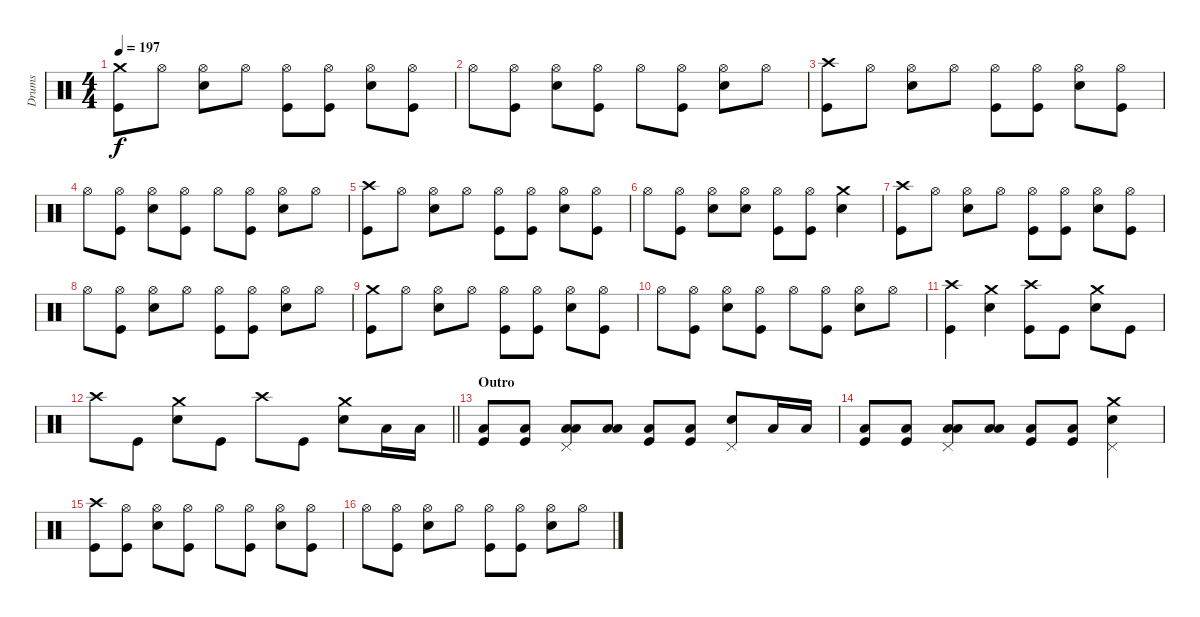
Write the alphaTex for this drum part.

\track ("Drums" "Drums") {instrument percussion}
\staff {score}
\articulation defaults
\ts (4 4)
\tempo 197
\clef neutral
\ks c
("Crash medium (hit)" "Kick (hit)").8{dy f} "Hi-Hat (open)".8 ("Hi-Hat (open)" "Electric Snare (hit)").8 "Hi-Hat (open)".8 ("Hi-Hat (open)" "Kick (hit)").8 ("Hi-Hat (open)" "Kick (hit)").8 ("Hi-Hat (open)" "Electric Snare (hit)").8 ("Hi-Hat (open)" "Kick (hit)").8 |
"Hi-Hat (open)".8 ("Hi-Hat (open)" "Kick (hit)").8 ("Hi-Hat (open)" "Electric Snare (hit)").8 ("Hi-Hat (open)" "Kick (hit)").8 "Hi-Hat (open)".8 ("Hi-Hat (open)" "Kick (hit)").8 ("Hi-Hat (open)" "Electric Snare (hit)").8 "Hi-Hat (open)".8 |
("Crash high (hit)" "Kick (hit)").8 "Hi-Hat (open)".8 ("Hi-Hat (open)" "Electric Snare (hit)").8 "Hi-Hat (open)".8 ("Hi-Hat (open)" "Kick (hit)").8 ("Hi-Hat (open)" "Kick (hit)").8 ("Hi-Hat (open)" "Electric Snare (hit)").8 ("Hi-Hat (open)" "Kick (hit)").8 |
"Hi-Hat (open)".8 ("Hi-Hat (open)" "Kick (hit)").8 ("Hi-Hat (open)" "Electric Snare (hit)").8 ("Hi-Hat (open)" "Kick (hit)").8 "Hi-Hat (open)".8 ("Hi-Hat (open)" "Kick (hit)").8 ("Hi-Hat (open)" "Electric Snare (hit)").8 "Hi-Hat (open)".8 |
("Crash high (hit)" "Kick (hit)").8 "Hi-Hat (open)".8 ("Hi-Hat (open)" "Electric Snare (hit)").8 "Hi-Hat (open)".8 ("Hi-Hat (open)" "Kick (hit)").8 ("Hi-Hat (open)" "Kick (hit)").8 ("Hi-Hat (open)" "Electric Snare (hit)").8 ("Hi-Hat (open)" "Kick (hit)").8 |
"Hi-Hat (open)".8 ("Hi-Hat (open)" "Kick (hit)").8 ("Hi-Hat (open)" "Electric Snare (hit)").8 ("Hi-Hat (open)" "Electric Snare (hit)").8 ("Hi-Hat (open)" "Kick (hit)").8 ("Hi-Hat (open)" "Kick (hit)").8 ("Crash medium (hit)" "Electric Snare (hit)").4 |
("Crash high (hit)" "Kick (hit)").8 "Hi-Hat (open)".8 ("Hi-Hat (open)" "Electric Snare (hit)").8 "Hi-Hat (open)".8 ("Hi-Hat (open)" "Kick (hit)").8 ("Hi-Hat (open)" "Kick (hit)").8 ("Hi-Hat (open)" "Electric Snare (hit)").8 ("Hi-Hat (open)" "Kick (hit)").8 |
"Hi-Hat (open)".8 ("Hi-Hat (open)" "Kick (hit)").8 ("Hi-Hat (open)" "Electric Snare (hit)").8 "Hi-Hat (open)".8 ("Hi-Hat (open)" "Kick (hit)").8 ("Hi-Hat (open)" "Kick (hit)").8 ("Hi-Hat (open)" "Electric Snare (hit)").8 "Hi-Hat (open)".8 |
("Crash medium (hit)" "Kick (hit)").8 "Hi-Hat (open)".8 ("Hi-Hat (open)" "Electric Snare (hit)").8 "Hi-Hat (open)".8 ("Hi-Hat (open)" "Kick (hit)").8 ("Hi-Hat (open)" "Kick (hit)").8 ("Hi-Hat (open)" "Electric Snare (hit)").8 ("Hi-Hat (open)" "Kick (hit)").8 |
"Hi-Hat (open)".8 ("Hi-Hat (open)" "Kick (hit)").8 ("Hi-Hat (open)" "Electric Snare (hit)").8 ("Hi-Hat (open)" "Kick (hit)").8 "Hi-Hat (open)".8 ("Hi-Hat (open)" "Kick (hit)").8 ("Hi-Hat (open)" "Electric Snare (hit)").8 "Hi-Hat (open)".8 |
("Crash high (hit)" "Kick (hit)").4 ("Crash medium (hit)" "Electric Snare (hit)").4 ("Crash high (hit)" "Kick (hit)").8 "Kick (hit)".8 ("Crash medium (hit)" "Electric Snare (hit)").8 "Kick (hit)".8 |
\barLineRight lightlight "Crash high (hit)".8 "Kick (hit)".8
("Crash medium (hit)" "Electric Snare (hit)").8 "Kick (hit)".8 "Crash high (hit)".8 "Kick (hit)".8 ("Crash medium (hit)" "Electric Snare (hit)").8 "Low Floor Tom (hit)".16 "Low Floor Tom (hit)".16 |
\section ("" "Outro")
("Low Floor Tom (hit)" "Kick (hit)").8 ("Low Floor Tom (hit)" "Kick (hit)").8 ("Low Tom (hit)" "Low Floor Tom (hit)" "Pedal Hi-Hat (hit)").8 ("Low Tom (hit)" "Low Floor Tom (hit)").8 ("Low Floor Tom (hit)" "Kick (hit)").8 ("Low Floor Tom (hit)" "Kick (hit)").8 ("Electric Snare (hit)" "Pedal Hi-Hat (hit)").8 "Low Floor Tom (hit)".16 "Low Floor Tom (hit)".16 |
("Low Floor Tom (hit)" "Kick (hit)").8 ("Low Floor Tom (hit)" "Kick (hit)").8 ("Low Tom (hit)" "Low Floor Tom (hit)" "Pedal Hi-Hat (hit)").8 ("Low Tom (hit)" "Low Floor Tom (hit)").8 ("Low Floor Tom (hit)" "Kick (hit)").8 ("Low Floor Tom (hit)" "Kick (hit)").8 ("Crash medium (hit)" "Electric Snare (hit)" "Pedal Hi-Hat (hit)").4 |
("Crash high (hit)" "Kick (hit)").8 ("Hi-Hat (open)" "Kick (hit)").8 ("Hi-Hat (open)" "Electric Snare (hit)").8 ("Hi-Hat (open)" "Kick (hit)").8 "Hi-Hat (open)".8 ("Hi-Hat (open)" "Kick (hit)").8 ("Hi-Hat (open)" "Electric Snare (hit)").8 ("Hi-Hat (open)" "Kick (hit)").8 |
"Hi-Hat (open)".8 ("Hi-Hat (open)" "Kick (hit)").8 ("Hi-Hat (open)" "Electric Snare (hit)").8 "Hi-Hat (open)".8 ("Hi-Hat (open)" "Kick (hit)").8 ("Hi-Hat (open)" "Kick (hit)").8 ("Hi-Hat (open)" "Electric Snare (hit)").8 "Hi-Hat (open)".8
